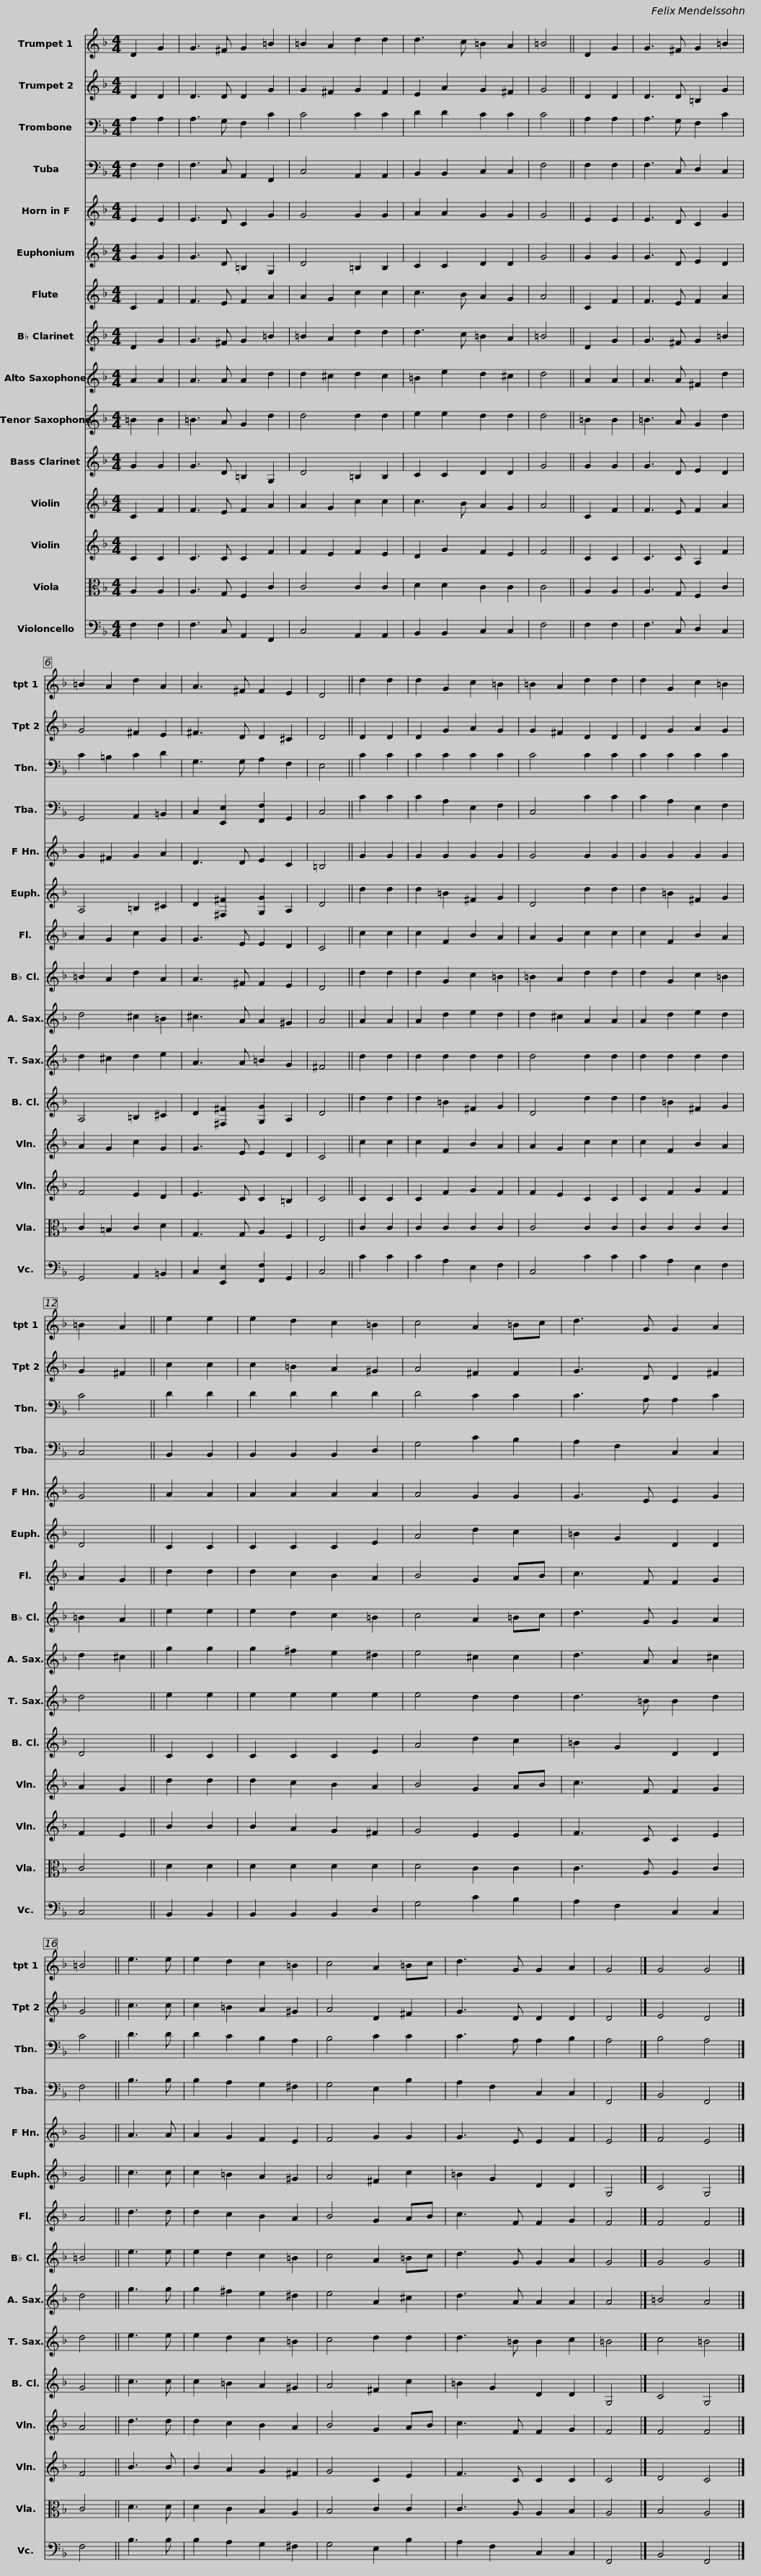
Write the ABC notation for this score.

X:1
%%score 1 2 3 4 5 6 7 8 9 10 11 12 13 14 15
L:1/8
M:4/4
I:linebreak $
K:F
V:1 treble transpose=-2
V:2 treble transpose=-2
V:3 bass
V:4 bass
V:5 treble transpose=-7
V:6 treble transpose=-14
V:7 treble
V:8 treble transpose=-2
V:9 treble transpose=-9
V:10 treble transpose=-14
V:11 treble transpose=-14
V:12 treble
V:13 treble
V:14 alto
V:15 bass
V:1
[K:F] D2 G2 | G3 ^F G2 =B2 | =B2 A2 d2 d2 | d3 c =B2 A2 | =B4 || %5
 D2 G2 | G3 ^F G2 =B2 | =B2 A2 d2 A2 | A3 ^F F2 E2 | D4 || %10
 d2 d2 | d2 G2 c2 =B2 | =B2 A2 d2 d2 | d2 G2 c2 =B2 | =B2 A2 || %15
 e2 e2 | e2 d2 c2 =B2 | c4 A2 =Bc | d3 G G2 A2 | =B4 || %20
 e3 e | e2 d2 c2 =B2 | c4 A2 =Bc | d3 G G2 A2 | G4 |] %25
 G4 G4 |] %26
V:2
[K:F] D2 D2 | D3 D D2 G2 | G2 ^F2 G2 F2 | E2 A2 G2 ^F2 | G4 || %5
 D2 D2 | D3 D =B,2 G2 | G4 ^F2 E2 | ^F3 D D2 ^C2 | D4 || %10
 D2 D2 | D2 G2 A2 G2 | G2 ^F2 D2 D2 | D2 G2 A2 G2 | G2 ^F2 || %15
 c2 c2 | c2 =B2 A2 ^G2 | A4 ^F2 F2 | G3 D D2 ^F2 | G4 || %20
 c3 c | c2 =B2 A2 ^G2 | A4 D2 ^F2 | G3 D D2 D2 | D4 |] %25
 E4 D4 |] %26
V:3
 A,2 A,2 | A,3 G, F,2 C2 | C4 C2 C2 | D2 D2 C2 C2 | C4 || %5
 A,2 A,2 | A,3 G, F,2 C2 | C2 =B,2 C2 D2 | G,3 G, A,2 F,2 | E,4 || %10
 C2 C2 | C2 C2 C2 C2 | C4 C2 C2 | C2 C2 C2 C2 | C4 || %15
 D2 D2 | D2 D2 D2 D2 | D4 C2 C2 | C3 A, A,2 C2 | C4 || %20
 D3 D | D2 C2 B,2 A,2 | B,4 C2 C2 | C3 A, A,2 B,2 | A,4 |] %25
 B,4 A,4 |] %26
V:4
 F,2 F,2 | F,3 C, A,,2 F,,2 | C,4 A,,2 A,,2 | B,,2 B,,2 C,2 C,2 | F,4 || %5
 F,2 F,2 | F,3 C, D,2 C,2 | G,,4 A,,2 =B,,2 | C,2 [E,,E,]2 [F,,F,]2 G,,2 | C,4 || %10
 C2 C2 | C2 A,2 E,2 F,2 | C,4 C2 C2 | C2 A,2 E,2 F,2 | C,4 || %15
 B,,2 B,,2 | B,,2 B,,2 B,,2 D,2 | G,4 C2 B,2 | A,2 F,2 C,2 C,2 | F,4 || %20
 B,3 B, | B,2 A,2 G,2 ^F,2 | G,4 E,2 B,2 | A,2 F,2 C,2 C,2 | F,,4 |] %25
 B,,4 F,,4 |] %26
V:5
 E2 E2 | E3 D C2 G2 | G4 G2 G2 | A2 A2 G2 G2 | G4 || %5
 E2 E2 | E3 D C2 G2 | G2 ^F2 G2 A2 | D3 D E2 C2 | =B,4 || %10
 G2 G2 | G2 G2 G2 G2 | G4 G2 G2 | G2 G2 G2 G2 | G4 || %15
 A2 A2 | A2 A2 A2 A2 | A4 G2 G2 | G3 E E2 G2 | G4 || %20
 A3 A | A2 G2 F2 E2 | F4 G2 G2 | G3 E E2 F2 | E4 |] %25
 F4 E4 |] %26
V:6
 G2 G2 | G3 D =B,2 G,2 | D4 =B,2 B,2 | C2 C2 D2 D2 | G4 || %5
 G2 G2 | G3 D E2 D2 | A,4 =B,2 ^C2 | D2 [^F,^F]2 [G,G]2 A,2 | D4 || %10
 d2 d2 | d2 =B2 ^F2 G2 | D4 d2 d2 | d2 =B2 ^F2 G2 | D4 || %15
 C2 C2 | C2 C2 C2 E2 | A4 d2 c2 | =B2 G2 D2 D2 | G4 || %20
 c3 c | c2 =B2 A2 ^G2 | A4 ^F2 c2 | =B2 G2 D2 D2 | G,4 |] %25
 C4 G,4 |] %26
V:7
 C2 F2 | F3 E F2 A2 | A2 G2 c2 c2 | c3 B A2 G2 | A4 || %5
 C2 F2 | F3 E F2 A2 | A2 G2 c2 G2 | G3 E E2 D2 | C4 || %10
 c2 c2 | c2 F2 B2 A2 | A2 G2 c2 c2 | c2 F2 B2 A2 | A2 G2 || %15
 d2 d2 | d2 c2 B2 A2 | B4 G2 AB | c3 F F2 G2 | A4 || %20
 d3 d | d2 c2 B2 A2 | B4 G2 AB | c3 F F2 G2 | F4 |] %25
 F4 F4 |] %26
V:8
 D2 G2 | G3 ^F G2 =B2 | =B2 A2 d2 d2 | d3 c =B2 A2 | =B4 || %5
 D2 G2 | G3 ^F G2 =B2 | =B2 A2 d2 A2 | A3 ^F F2 E2 | D4 || %10
 d2 d2 | d2 G2 c2 =B2 | =B2 A2 d2 d2 | d2 G2 c2 =B2 | =B2 A2 || %15
 e2 e2 | e2 d2 c2 =B2 | c4 A2 =Bc | d3 G G2 A2 | =B4 || %20
 e3 e | e2 d2 c2 =B2 | c4 A2 =Bc | d3 G G2 A2 | G4 |] %25
 G4 G4 |] %26
V:9
 A2 A2 | A3 A A2 d2 | d2 ^c2 d2 c2 | =B2 e2 d2 ^c2 | d4 || %5
 A2 A2 | A3 A ^F2 d2 | d4 ^c2 =B2 | ^c3 A A2 ^G2 | A4 || %10
 A2 A2 | A2 d2 e2 d2 | d2 ^c2 A2 A2 | A2 d2 e2 d2 | d2 ^c2 || %15
 g2 g2 | g2 ^f2 e2 ^d2 | e4 ^c2 c2 | d3 A A2 ^c2 | d4 || %20
 g3 g | g2 ^f2 e2 ^d2 | e4 A2 ^c2 | d3 A A2 A2 | A4 |] %25
 =B4 A4 |] %26
V:10
 =B2 B2 | =B3 A G2 d2 | d4 d2 d2 | e2 e2 d2 d2 | d4 || %5
 =B2 B2 | =B3 A G2 d2 | d2 ^c2 d2 e2 | A3 A =B2 G2 | ^F4 || %10
 d2 d2 | d2 d2 d2 d2 | d4 d2 d2 | d2 d2 d2 d2 | d4 || %15
 e2 e2 | e2 e2 e2 e2 | e4 d2 d2 | d3 =B B2 d2 | d4 || %20
 e3 e | e2 d2 c2 =B2 | c4 d2 d2 | d3 =B B2 c2 | =B4 |] %25
 c4 =B4 |] %26
V:11
 G2 G2 | G3 D =B,2 G,2 | D4 =B,2 B,2 | C2 C2 D2 D2 | G4 || %5
 G2 G2 | G3 D E2 D2 | A,4 =B,2 ^C2 | D2 [^F,^F]2 [G,G]2 A,2 | D4 || %10
 d2 d2 | d2 =B2 ^F2 G2 | D4 d2 d2 | d2 =B2 ^F2 G2 | D4 || %15
 C2 C2 | C2 C2 C2 E2 | A4 d2 c2 | =B2 G2 D2 D2 | G4 || %20
 c3 c | c2 =B2 A2 ^G2 | A4 ^F2 c2 | =B2 G2 D2 D2 | G,4 |] %25
 C4 G,4 |] %26
V:12
 C2 F2 | F3 E F2 A2 | A2 G2 c2 c2 | c3 B A2 G2 | A4 || %5
 C2 F2 | F3 E F2 A2 | A2 G2 c2 G2 | G3 E E2 D2 | C4 || %10
 c2 c2 | c2 F2 B2 A2 | A2 G2 c2 c2 | c2 F2 B2 A2 | A2 G2 || %15
 d2 d2 | d2 c2 B2 A2 | B4 G2 AB | c3 F F2 G2 | A4 || %20
 d3 d | d2 c2 B2 A2 | B4 G2 AB | c3 F F2 G2 | F4 |] %25
 F4 F4 |] %26
V:13
 C2 C2 | C3 C C2 F2 | F2 E2 F2 E2 | D2 G2 F2 E2 | F4 || %5
 C2 C2 | C3 C A,2 F2 | F4 E2 D2 | E3 C C2 =B,2 | C4 || %10
 C2 C2 | C2 F2 G2 F2 | F2 E2 C2 C2 | C2 F2 G2 F2 | F2 E2 || %15
 B2 B2 | B2 A2 G2 ^F2 | G4 E2 E2 | F3 C C2 E2 | F4 || %20
 B3 B | B2 A2 G2 ^F2 | G4 C2 E2 | F3 C C2 C2 | C4 |] %25
 D4 C4 |] %26
V:14
 A,2 A,2 | A,3 G, F,2 C2 | C4 C2 C2 | D2 D2 C2 C2 | C4 || %5
 A,2 A,2 | A,3 G, F,2 C2 | C2 =B,2 C2 D2 | G,3 G, A,2 F,2 | E,4 || %10
 C2 C2 | C2 C2 C2 C2 | C4 C2 C2 | C2 C2 C2 C2 | C4 || %15
 D2 D2 | D2 D2 D2 D2 | D4 C2 C2 | C3 A, A,2 C2 | C4 || %20
 D3 D | D2 C2 B,2 A,2 | B,4 C2 C2 | C3 A, A,2 B,2 | A,4 |] %25
 B,4 A,4 |] %26
V:15
 F,2 F,2 | F,3 C, A,,2 F,,2 | C,4 A,,2 A,,2 | B,,2 B,,2 C,2 C,2 | F,4 || %5
 F,2 F,2 | F,3 C, D,2 C,2 | G,,4 A,,2 =B,,2 | C,2 [E,,E,]2 [F,,F,]2 G,,2 | C,4 || %10
 C2 C2 | C2 A,2 E,2 F,2 | C,4 C2 C2 | C2 A,2 E,2 F,2 | C,4 || %15
 B,,2 B,,2 | B,,2 B,,2 B,,2 D,2 | G,4 C2 B,2 | A,2 F,2 C,2 C,2 | F,4 || %20
 B,3 B, | B,2 A,2 G,2 ^F,2 | G,4 E,2 B,2 | A,2 F,2 C,2 C,2 | F,,4 |] %25
 B,,4 F,,4 |] %26
